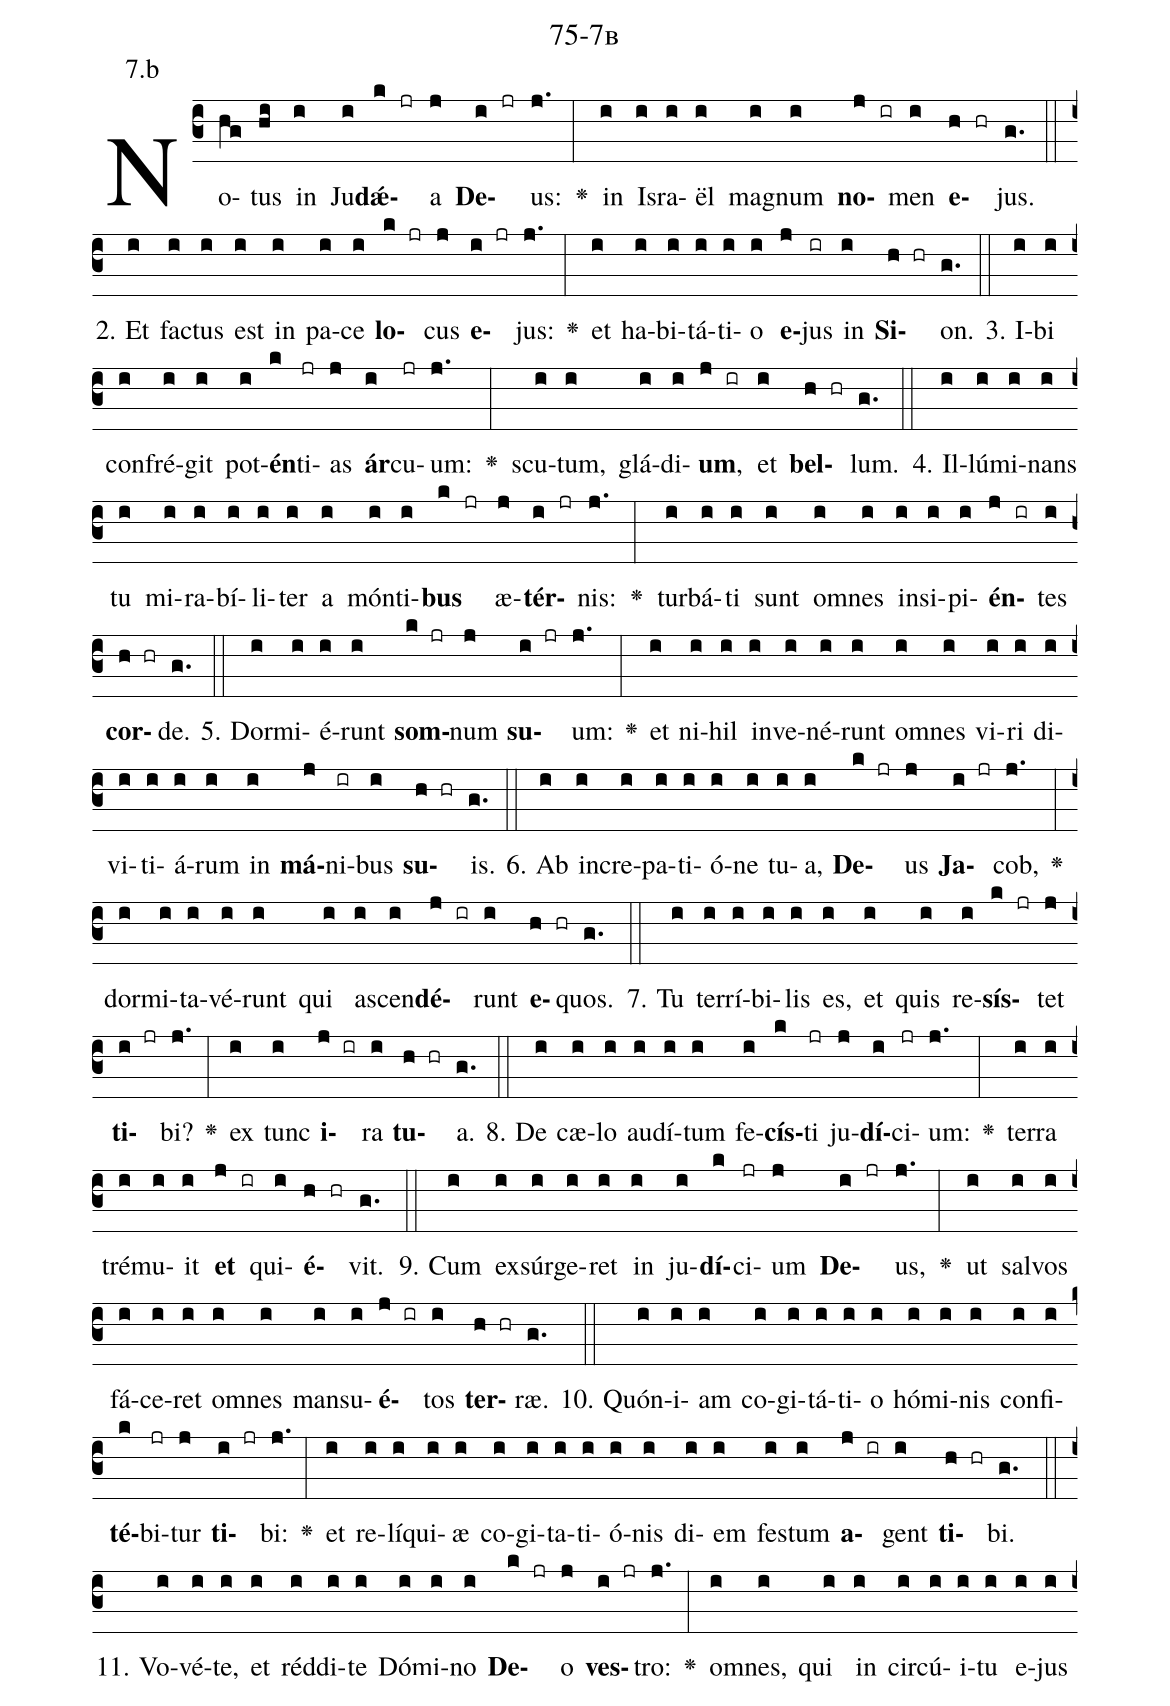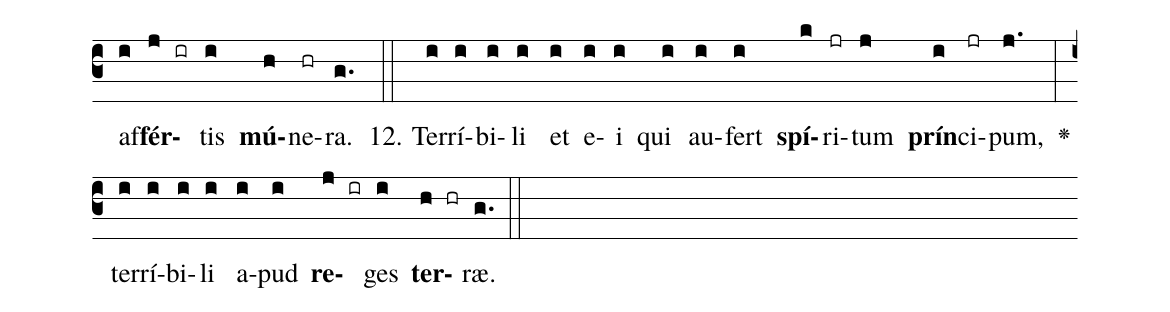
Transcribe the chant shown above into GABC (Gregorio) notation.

name: 75-7b;
annotation: 7.b;
%%
(c3)No(hg)tus(hi) in(i) Ju(i)<b>dǽ</b>(k jr)a(j) <b>De</b>(i jr)us:(j.) <v>\greheightstar</v>(:) in(i) Is(i)ra(i)ël(i) ma(i)gnum(i) <b>no</b>(j ir)men(i) <b>e</b>(h hr)jus.(g.) (::)
2. Et(i) fac(i)tus(i) est(i) in(i) pa(i)ce(i) <b>lo</b>(k jr)cus(j) <b>e</b>(i jr)jus:(j.) <v>\greheightstar</v>(:) et(i) ha(i)bi(i)tá(i)ti(i)o(i) <b>e</b>(j)jus(ir) in(i) <b>Si</b>(h hr)on.(g.) (::)
3. I(i)bi(i) con(i)fré(i)git(i) pot(i)<b>én</b>(k)ti(jr)as(j) <b>ár</b>(i)cu(jr)um:(j.) <v>\greheightstar</v>(:) scu(i)tum,(i) glá(i)di(i)<b>um</b>,(j ir) et(i) <b>bel</b>(h hr)lum.(g.) (::)
4. Il(i)lú(i)mi(i)nans(i) tu(i) mi(i)ra(i)bí(i)li(i)ter(i) a(i) món(i)ti(i)<b>bus</b>(k jr) æ(j)<b>tér</b>(i jr)nis:(j.) <v>\greheightstar</v>(:) tur(i)bá(i)ti(i) sunt(i) om(i)nes(i) in(i)si(i)pi(i)<b>én</b>(j ir)tes(i) <b>cor</b>(h hr)de.(g.) (::)
5. Dor(i)mi(i)é(i)runt(i) <b>som</b>(k jr)num(j) <b>su</b>(i jr)um:(j.) <v>\greheightstar</v>(:) et(i) ni(i)hil(i) in(i)ve(i)né(i)runt(i) om(i)nes(i) vi(i)ri(i) di(i)vi(i)ti(i)á(i)rum(i) in(i) <b>má</b>(j)ni(ir)bus(i) <b>su</b>(h hr)is.(g.) (::)
6. Ab(i) in(i)cre(i)pa(i)ti(i)ó(i)ne(i) tu(i)a,(i) <b>De</b>(k jr)us(j) <b>Ja</b>(i jr)cob,(j.) <v>\greheightstar</v>(:) dor(i)mi(i)ta(i)vé(i)runt(i) qui(i) a(i)scen(i)<b>dé</b>(j ir)runt(i) <b>e</b>(h hr)quos.(g.) (::)
7. Tu(i) ter(i)rí(i)bi(i)lis(i) es,(i) et(i) quis(i) re(i)<b>sís</b>(k jr)tet(j) <b>ti</b>(i jr)bi?(j.) <v>\greheightstar</v>(:) ex(i) tunc(i) <b>i</b>(j ir)ra(i) <b>tu</b>(h hr)a.(g.) (::)
8. De(i) cæ(i)lo(i) au(i)dí(i)tum(i) fe(i)<b>cís</b>(k)ti(jr) ju(j)<b>dí</b>(i)ci(jr)um:(j.) <v>\greheightstar</v>(:) ter(i)ra(i) tré(i)mu(i)it(i) <b>et</b>(j ir) qui(i)<b>é</b>(h hr)vit.(g.) (::)
9. Cum(i) ex(i)súr(i)ge(i)ret(i) in(i) ju(i)<b>dí</b>(k)ci(jr)um(j) <b>De</b>(i jr)us,(j.) <v>\greheightstar</v>(:) ut(i) sal(i)vos(i) fá(i)ce(i)ret(i) om(i)nes(i) man(i)su(i)<b>é</b>(j ir)tos(i) <b>ter</b>(h hr)ræ.(g.) (::)
10. Quón(i)i(i)am(i) co(i)gi(i)tá(i)ti(i)o(i) hó(i)mi(i)nis(i) con(i)fi(i)<b>té</b>(k)bi(jr)tur(j) <b>ti</b>(i jr)bi:(j.) <v>\greheightstar</v>(:) et(i) re(i)lí(i)qui(i)æ(i) co(i)gi(i)ta(i)ti(i)ó(i)nis(i) di(i)em(i) fes(i)tum(i) <b>a</b>(j ir)gent(i) <b>ti</b>(h hr)bi.(g.) (::)
11. Vo(i)vé(i)te,(i) et(i) réd(i)di(i)te(i) Dó(i)mi(i)no(i) <b>De</b>(k jr)o(j) <b>ves</b>(i jr)tro:(j.) <v>\greheightstar</v>(:) om(i)nes,(i) qui(i) in(i) cir(i)cú(i)i(i)tu(i) e(i)jus(i) af(i)<b>fér</b>(j ir)tis(i) <b>mú</b>(h)ne(hr)ra.(g.) (::)
12. Ter(i)rí(i)bi(i)li(i) et(i) e(i)i(i) qui(i) au(i)fert(i) <b>spí</b>(k)ri(jr)tum(j) <b>prín</b>(i)ci(jr)pum,(j.) <v>\greheightstar</v>(:) ter(i)rí(i)bi(i)li(i) a(i)pud(i) <b>re</b>(j ir)ges(i) <b>ter</b>(h hr)ræ.(g.) (::)
